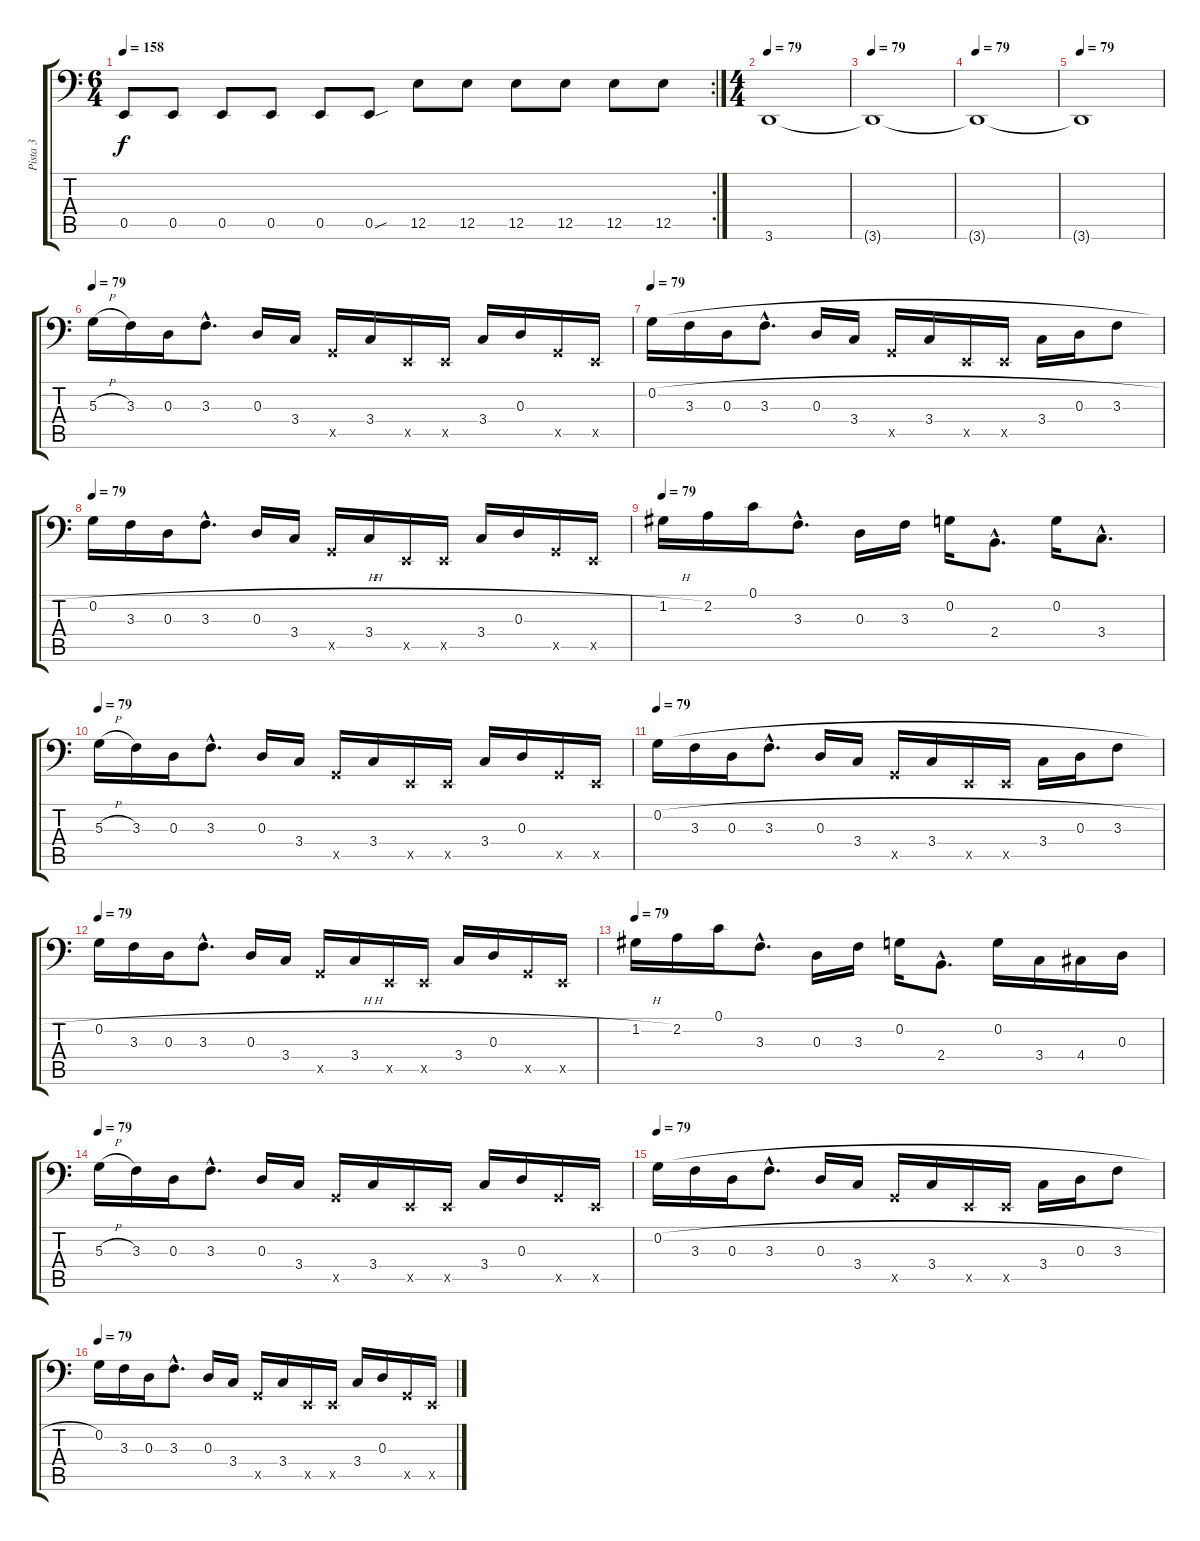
\track ("Pista 3" "Pista 3") {instrument fretlessbass}
\staff {score tabs}
\tuning (C3 G2 D2 A1 E1 B0) {hide}
\rc 2
\ts (6 4)
\tempo 158
\clef f4
\ks c
0.5.8{dy f} 0.5.8 0.5.8 0.5.8 0.5.8 0.5{sou}.8 12.5.8 12.5.8 12.5.8 12.5.8 12.5.8 12.5.8 |
\ts (4 4)
\tempo 79
3.6.1 |
\tempo 79
3.6{t}.1 |
\tempo 79
3.6{t}.1 |
\tempo 79
3.6{t}.1 |
\tempo 79
5.3{h}.16 3.3.16 0.3.16 3.3{hac}.8{d} 0.3.16 3.4.16 3.5{x}.16 3.4.16 0.5{x}.16 0.5{x}.16 3.4.16 0.3.16 3.5{x}.16 0.5{x}.16 |
\tempo 79
0.2{h}.16 3.3.16 0.3.16 3.3{hac}.8{d} 0.3.16 3.4.16 3.5{x}.16 3.4.16 0.5{x}.16 0.5{x}.16 3.4.16 0.3.16 3.3.8 |
\tempo 79
0.2{h}.16 3.3.16 0.3.16 3.3{hac}.8{d} 0.3.16 3.4.16 3.5{x}.16 3.4.16 0.5{x}.16 0.5{x}.16 3.4.16 0.3.16 3.5{x}.16 0.5{x}.16 |
\tempo 79
1.2{h}.16 2.2.16 0.1.16 3.3{hac}.8{d} 0.3.16 3.3.16 0.2.16 2.4{hac}.8{d} 0.2.16 3.4{hac}.8{d} |
\tempo 79
5.3{h}.16 3.3.16 0.3.16 3.3{hac}.8{d} 0.3.16 3.4.16 3.5{x}.16 3.4.16 0.5{x}.16 0.5{x}.16 3.4.16 0.3.16 3.5{x}.16 0.5{x}.16 |
\tempo 79
0.2{h}.16 3.3.16 0.3.16 3.3{hac}.8{d} 0.3.16 3.4.16 3.5{x}.16 3.4.16 0.5{x}.16 0.5{x}.16 3.4.16 0.3.16 3.3.8 |
\tempo 79
0.2{h}.16 3.3.16 0.3.16 3.3{hac}.8{d} 0.3.16 3.4.16 3.5{x}.16 3.4.16 0.5{x}.16 0.5{x}.16 3.4.16 0.3.16 3.5{x}.16 0.5{x}.16 |
\tempo 79
1.2{h}.16 2.2.16 0.1.16 3.3{hac}.8{d} 0.3.16 3.3.16 0.2.16 2.4{hac}.8{d} 0.2.16 3.4.16 4.4.16 0.3.16 |
\tempo 79
5.3{h}.16 3.3.16 0.3.16 3.3{hac}.8{d} 0.3.16 3.4.16 3.5{x}.16 3.4.16 0.5{x}.16 0.5{x}.16 3.4.16 0.3.16 3.5{x}.16 0.5{x}.16 |
\tempo 79
0.2{h}.16 3.3.16 0.3.16 3.3{hac}.8{d} 0.3.16 3.4.16 3.5{x}.16 3.4.16 0.5{x}.16 0.5{x}.16 3.4.16 0.3.16 3.3.8 |
\tempo 79
0.2{h}.16 3.3.16 0.3.16 3.3{hac}.8{d} 0.3.16 3.4.16 3.5{x}.16 3.4.16 0.5{x}.16 0.5{x}.16 3.4.16 0.3.16 3.5{x}.16 0.5{x}.16
